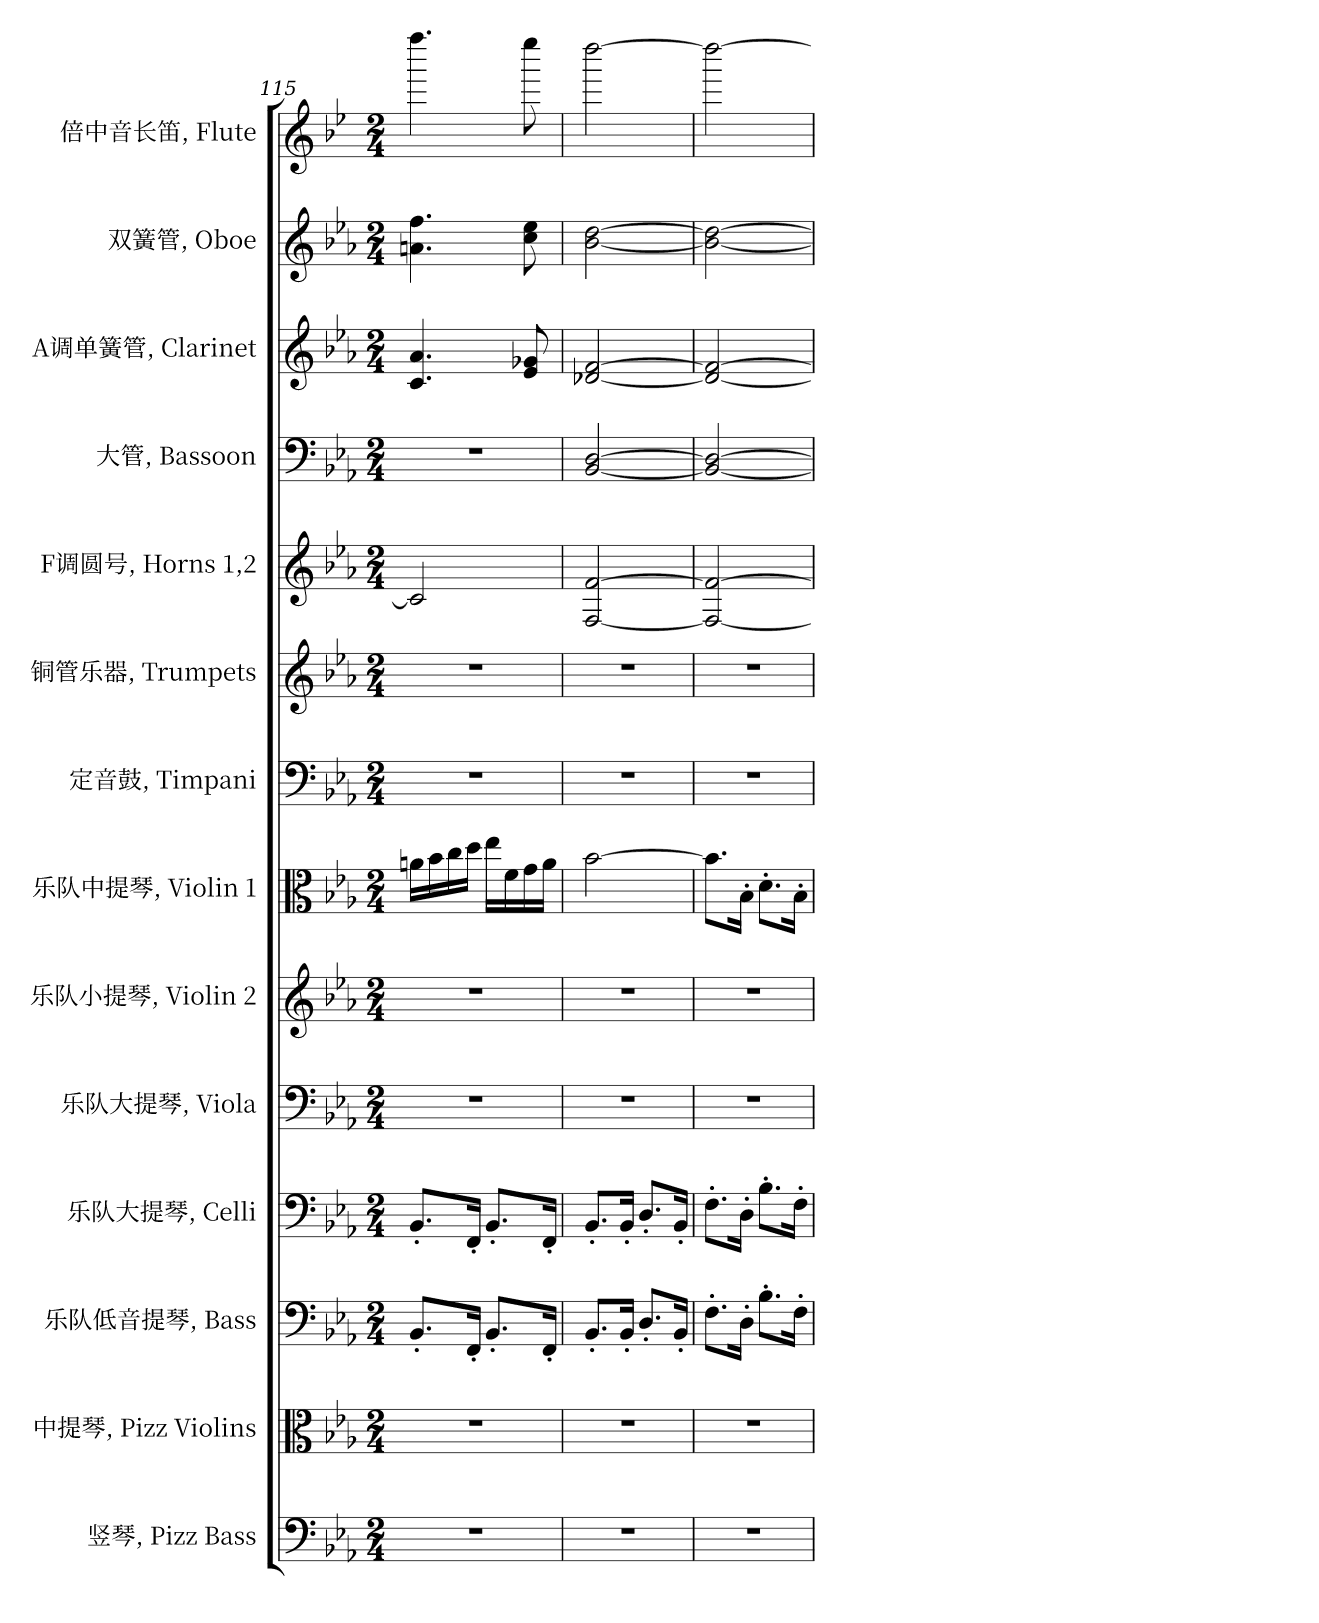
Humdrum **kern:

**kern	**kern	**kern	**kern	**kern	**kern	**kern	**kern	**kern	**kern	**kern	**kern	**kern	**kern
*part14	*part13	*part12	*part11	*part10	*part9	*part8	*part7	*part6	*part5	*part4	*part3	*part2	*part1
*staff14	*staff13	*staff12	*staff11	*staff10	*staff9	*staff8	*staff7	*staff6	*staff5	*staff4	*staff3	*staff2	*staff1
*I"竖琴, Pizz Bass	*I"中提琴, Pizz Violins	*I"乐队低音提琴, Bass	*I"乐队大提琴, Celli	*I"乐队大提琴, Viola	*I"乐队小提琴, Violin 2	*I"乐队中提琴, Violin 1	*I"定音鼓, Timpani	*I"铜管乐器, Trumpets	*I"F调圆号, Horns 1,2	*I"大管, Bassoon	*I"A调单簧管, Clarinet	*I"双簧管, Oboe	*I"倍中音长笛, Flute
*	*	*	*	*	*	*	*I'Timp.	*	*I'F Hn.	*I'Bsn.	*I'A Cl.	*I'Ob.	*
*clefF4	*clefC3	*clefF4	*clefF4	*clefF4	*clefG2	*clefC3	*clefF4	*clefG2	*clefG2	*clefF4	*clefG2	*clefG2	*clefG2
*	*	*ITrd7c12	*	*	*	*	*	*	*ITrd4c7	*	*ITrd2c3	*	*ITrd10c17
*k[b-e-a-]	*k[b-e-a-]	*k[b-e-a-]	*k[b-e-a-]	*k[b-e-a-]	*k[b-e-a-]	*k[b-e-a-]	*k[b-e-a-]	*k[b-e-a-]	*k[b-e-a-d-]	*k[b-e-a-]	*k[]	*k[b-e-a-]	*k[b-e-]
*M2/4	*M2/4	*M2/4	*M2/4	*M2/4	*M2/4	*M2/4	*M2/4	*M2/4	*M2/4	*M2/4	*M2/4	*M2/4	*M2/4
=115	=115	=115	=115	=115	=115	=115	=115	=115	=115	=115	=115	=115	=115
2r	2r	8.BBB-'/L	8.BB-'/L	2r	2r	16an\LL	2r	2r	2F/]	2r	4.A/ 4.f/	4.an\ 4.ff\	4.fff\
.	.	.	.	.	.	16b-\	.	.	.	.	.	.	.
.	.	.	.	.	.	16cc\	.	.	.	.	.	.	.
.	.	16FFF'/Jk	16FF'/Jk	.	.	16dd\JJ	.	.	.	.	.	.	.
.	.	8.BBB-'/L	8.BB-'/L	.	.	16ee-\LL	.	.	.	.	.	.	.
.	.	.	.	.	.	16f\	.	.	.	.	.	.	.
.	.	.	.	.	.	16g\	.	.	.	.	8c/ 8e-X/	8cc\ 8ee-\	8eee-\
.	.	16FFF'/Jk	16FF'/Jk	.	.	16a\JJ	.	.	.	.	.	.	.
=116	=116	=116	=116	=116	=116	=116	=116	=116	=116	=116	=116	=116	=116
2r	2r	8.BBB-'/L	8.BB-'/L	2r	2r	[2b-\	2r	2r	[2BB-/ [2B-/	[2BB-/ [2D/	[2B-X/ [2d/	[2b-\ [2dd\	[2ddd\
.	.	16BBB-'/Jk	16BB-'/Jk	.	.	.	.	.	.	.	.	.	.
.	.	8.DD'/L	8.D'/L	.	.	.	.	.	.	.	.	.	.
.	.	16BBB-'/Jk	16BB-'/Jk	.	.	.	.	.	.	.	.	.	.
=117	=117	=117	=117	=117	=117	=117	=117	=117	=117	=117	=117	=117	=117
2r	2r	8.FF'\L	8.F'\L	2r	2r	8.b-\L]	2r	2r	2BB-/_ 2B-/_	2BB-/_ 2D/_	2B-/_ 2d/_	2b-\_ 2dd\_	2ddd\_
.	.	16DD'\Jk	16D'\Jk	.	.	16B-'\Jk	.	.	.	.	.	.	.
.	.	8.BB-'\L	8.B-'\L	.	.	8.d'\L	.	.	.	.	.	.	.
.	.	16FF'\Jk	16F'\Jk	.	.	16B-'\Jk	.	.	.	.	.	.	.
=	=	=	=	=	=	=	=	=	=	=	=	=	=
*-	*-	*-	*-	*-	*-	*-	*-	*-	*-	*-	*-	*-	*-
